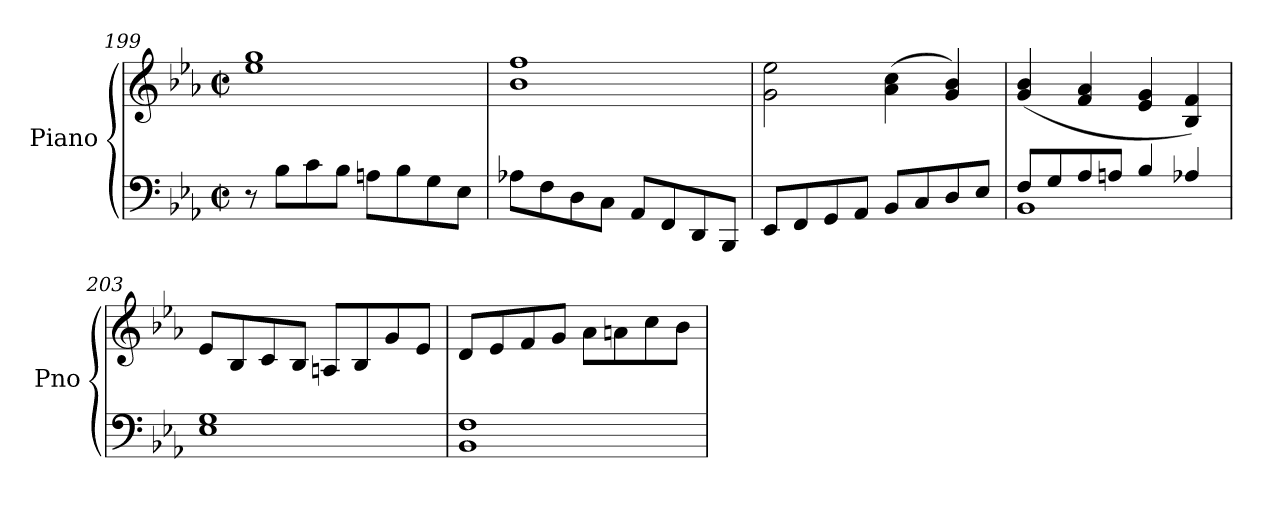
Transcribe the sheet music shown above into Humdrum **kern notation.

**kern	**kern	**dynam
*part1	*part1	*part1
*staff2	*staff1	*staff1/2
*I"Piano	*	*
*I'Pno	*	*
*clefF4	*clefG2	*
*k[b-e-a-]	*k[b-e-a-]	*
*M4/4	*M4/4	*
*met(c|)	*met(c|)	*
=199	=199	=199
!	!	!LO:DY:b
8r	1ee- 1gg	other-dynamics
8B-\L	.	.
8c\	.	.
8B-\J	.	.
8An\L	.	.
8B-\	.	.
8G\	.	.
8E-\J	.	.
=200	=200	=200
8A-X\L	1b- 1ff	.
8F\	.	.
8D\	.	.
8C\J	.	.
8AA-/L	.	.
8FF/	.	.
8DD/	.	.
8BBB-/J	.	.
=201	=201	=201
8EE-/L	2g\ 2ee-\	.
8FF/	.	.
8GG/	.	.
8AA-/J	.	.
8BB-/L	(4a-\ 4cc\	.
8C/	.	.
8D/	4g/ 4b-/)	.
8E-/J	.	.
!!LO:PB:g=z
=202	=202	=202
*^	*	*
8F/L	1BB-	(>4g/ 4b-/	.
8G/	.	.	.
8A-/	.	4f/ 4a-/	.
8An/J	.	.	.
4B-/	.	4e-/ 4g/	.
4A-X/	.	4B-/ 4f/)	.
*v	*v	*	*
=203	=203	=203
1E- 1G	8e-/L	.
.	8B-/	.
.	8c/	.
.	8B-/J	.
.	8An/L	.
.	8B-/	.
.	8g/	.
.	8e-/J	.
=204	=204	=204
1BB- 1F	8d/L	.
.	8e-/	.
.	8f/	.
.	8g/J	.
.	8a-\L	.
.	8an\	.
.	8cc\	.
.	8b-\J	.
=	=	=
*-	*-	*-
